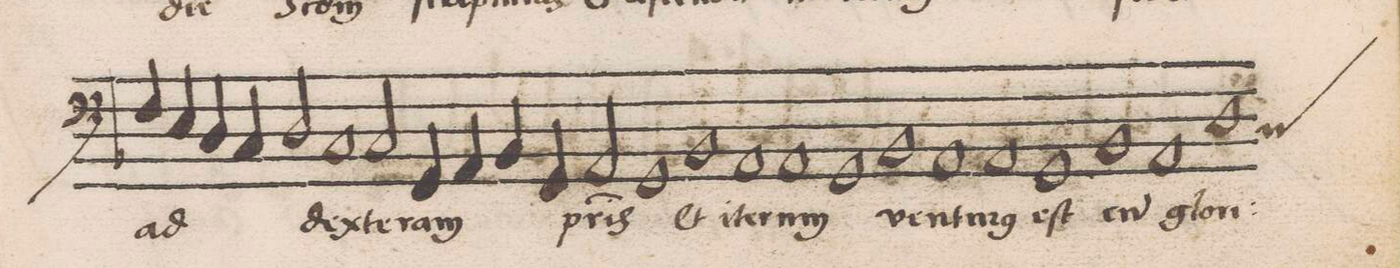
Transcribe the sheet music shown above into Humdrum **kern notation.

**kern	**text
*I"BASSVS	*
*clefF4	*
*k[b-]	*
*met(C|)	*
*M2/1	*
4F/	ad
4E/	.
=97-	=97-
4D/	.
4C/	.
2D/	.
1C/	dex-
=98-	=98-
2C/	-te-
4GG/	-ram
4AA/	.
4BB-/	.
4GG/	.
2AA/	p(at)-
=99-	=99-
1GG/	-ris
1BB-/	et
=100-	=100-
1AA/	i-
1AA/	-te-
=101-	=101-
1GG/	-rum
1BB-/	ven-
=102-	=102-
1AA/	-tu-
1AA/	-r(us)
=103-	=103-
1GG/	eſt
1BB-/	cu(m)
=104-	=104-
1AA/	glo-
*custos:C	*
1D\	-ri-
=105-	=105-
*-	*-
